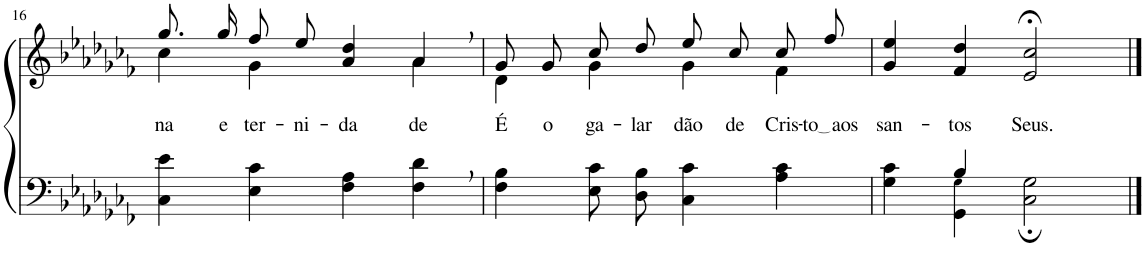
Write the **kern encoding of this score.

**kern	**kern	**text
*part2	*part1	*part1
*staff2	*staff1	*staff1
*I"Parte III e IV	*I"Parte I e II	*
!!LO:PB:g=z
*clefF4	*clefG2	*
*Trd2c3	*Trd2c3	*
*k[b-e-a-d-g-c-f-]	*k[b-e-a-d-g-c-f-]	*
*M4/4	*M4/4	*
=16	=16	=16
*	*^	*
!	!	!	!LO:LY:b
4C-\ 4e-\	8.gg-/L	4cc-\	na
!	!	!	!LO:LY:b
.	16gg-/Jk	.	e-
!	!	!	!LO:LY:b
4E-\ 4c-\	8ff-/L	4g-\	-ter-
!	!	!	!LO:LY:b
.	8ee-/J	.	-ni-
!	!	!	!LO:LY:b
4F-\ 4A-\	4a-/ 4dd-/	4ryy	-da-
!	!	!	!LO:LY:b
4F-\, 4d-\,	4a-,/	4a-\	-de
=17	=17	=17	=17
!	!	!	!LO:LY:b
4F-\ 4B-\	8g-/L	4d-\	É
!	!	!	!LO:LY:b
.	8g-/J	.	o
!	!	!	!LO:LY:b
8E-\ 8c-\L	8cc-/L	4g-\	ga-
!	!	!	!LO:LY:b
8D-\ 8B-\J	8dd-/J	.	-lar-
!	!	!	!LO:LY:b
4C-\ 4c-\	8ee-/L	4g-\	-dão
!	!	!	!LO:LY:b
.	8cc-/J	.	de
!	!	!	!LO:LY:b
4A-\ 4c-\	8cc-/L	4f-\	Cris-
!	!	!	!LO:LY:b
.	8ff-/J	.	to aos
*	*v	*v	*
=18	=18	=18
*^	*	*
!	!	!	!LO:LY:b
4ryy	4G-\ 4c-\	4g-/ 4ee-/	san-
!	!	!	!LO:LY:b
4B-/	4GG-\ 4G-!\	4f-/ 4dd-/	-tos
!	!	!	!LO:LY:b
2ryy	2C-\; 2G-\;	2e-/;< 2cc-/;<	Seus.
*v	*v	*	*
==	==	==
*-	*-	*-
